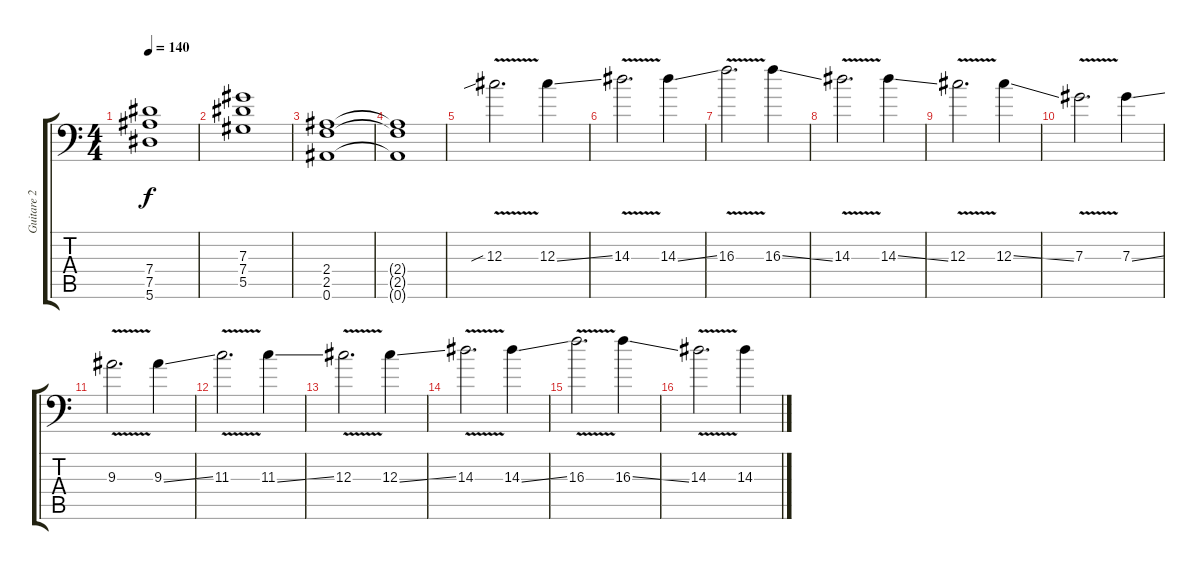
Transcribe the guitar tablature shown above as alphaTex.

\track ("Guitare 2" "Guitare 2") {instrument distortionguitar}
\staff {score tabs}
\tuning (Bb3 F3 Db3 Ab2 Eb2 Bb1) {hide}
\ts (4 4)
\tempo 140
\clef f4
\ks c
(7.4 7.5 5.6).1{dy f} |
(7.3 7.4 5.5).1 |
(2.4 2.5 0.6).1 |
(2.4{t} 2.5{t} 0.6{t}).1 |
12.3{v sib}.2{d} 12.3{ss}.4 |
14.3{v}.2{d} 14.3{ss}.4 |
16.3{v}.2{d} 16.3{ss}.4 |
14.3{v}.2{d} 14.3{ss}.4 |
12.3{v}.2{d} 12.3{ss}.4 |
7.3{v}.2{d} 7.3{ss}.4 |
9.3{v}.2{d} 9.3{ss}.4 |
11.3{v}.2{d} 11.3{ss}.4 |
12.3{v}.2{d} 12.3{ss}.4 |
14.3{v}.2{d} 14.3{ss}.4 |
16.3{v}.2{d} 16.3{ss}.4 |
14.3{v}.2{d} 14.3{ss}.4
